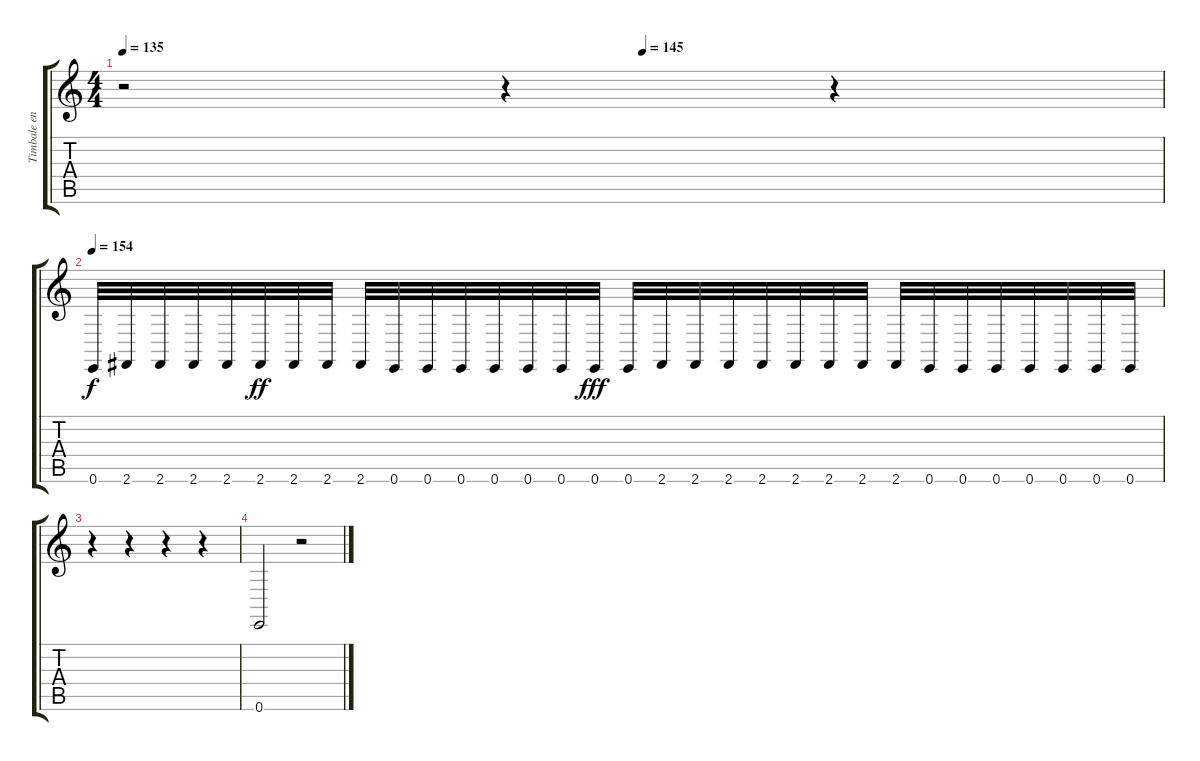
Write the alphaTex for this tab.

\track ("Timbale en Ré" "Timbale en") {instrument timpani}
\staff {score tabs}
\tuning (E4 B3 G3 D3 A2 E2) {hide}
\ts (4 4)
\tempo 135
\tempo (145 0.5)
\clef g2
\ks c
r.2{dy fff} r.4 r.4 |
\tempo 154
0.6.32{dy f} 2.6.32 2.6.32 2.6.32 2.6.32 2.6.32{dy ff} 2.6.32 2.6.32 2.6.32 0.6.32 0.6.32 0.6.32 0.6.32 0.6.32 0.6.32 0.6.32{dy fff} 0.6.32 2.6.32 2.6.32 2.6.32 2.6.32 2.6.32 2.6.32 2.6.32 2.6.32 0.6.32 0.6.32 0.6.32 0.6.32 0.6.32 0.6.32 0.6.32 |
r.4 r.4 r.4 r.4 |
0.6.2 r.2
